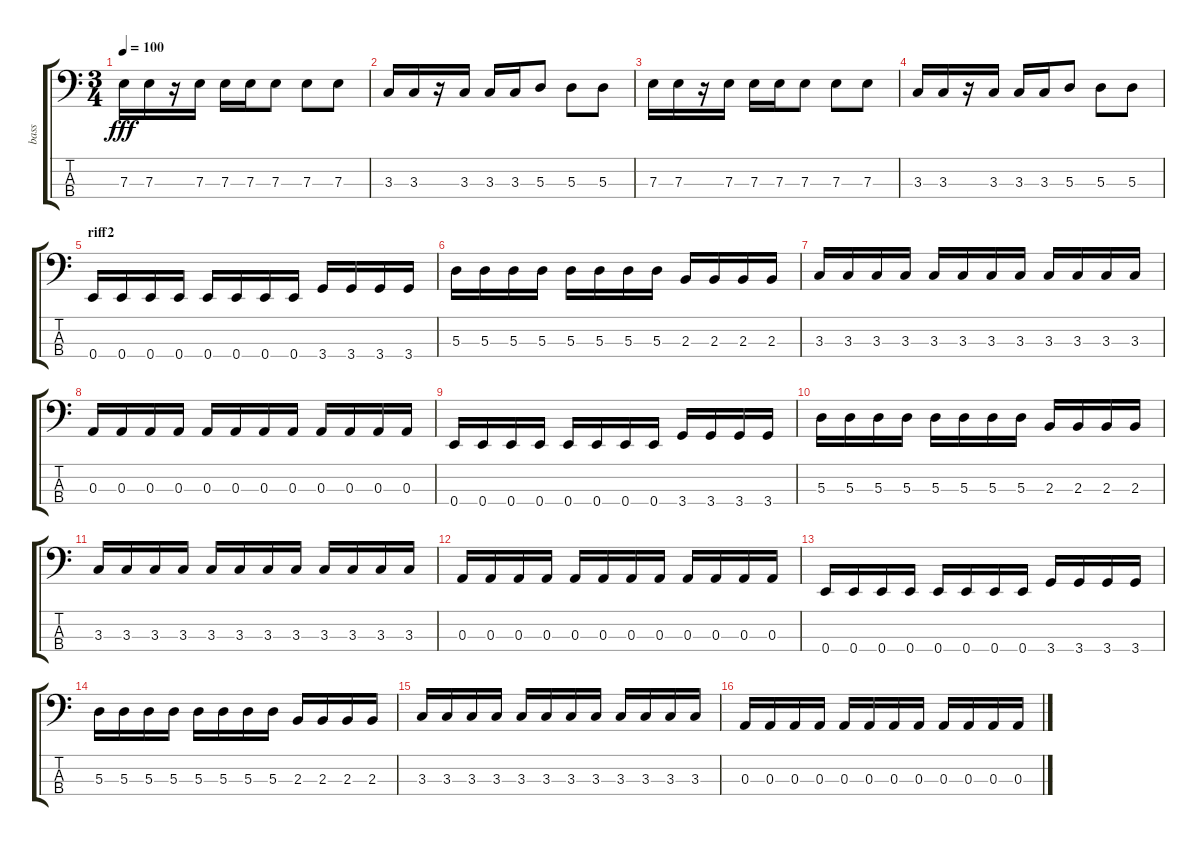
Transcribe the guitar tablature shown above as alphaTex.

\track ("bass" "bass") {instrument electricbassfinger}
\staff {score tabs}
\tuning (G2 D2 A1 E1) {hide}
\ts (3 4)
\tempo 100
\clef f4
\ks c
7.3.16{dy fff} 7.3.16 r.16 7.3.16 7.3.16 7.3.16 7.3.8 7.3.8 7.3.8 |
3.3.16 3.3.16 r.16 3.3.16 3.3.16 3.3.16 5.3.8 5.3.8 5.3.8 |
7.3.16 7.3.16 r.16 7.3.16 7.3.16 7.3.16 7.3.8 7.3.8 7.3.8 |
3.3.16 3.3.16 r.16 3.3.16 3.3.16 3.3.16 5.3.8 5.3.8 5.3.8 |
\section ("" "riff2")
0.4.16 0.4.16 0.4.16 0.4.16 0.4.16 0.4.16 0.4.16 0.4.16 3.4.16 3.4.16 3.4.16 3.4.16 |
5.3.16 5.3.16 5.3.16 5.3.16 5.3.16 5.3.16 5.3.16 5.3.16 2.3.16 2.3.16 2.3.16 2.3.16 |
3.3.16 3.3.16 3.3.16 3.3.16 3.3.16 3.3.16 3.3.16 3.3.16 3.3.16 3.3.16 3.3.16 3.3.16 |
0.3.16 0.3.16 0.3.16 0.3.16 0.3.16 0.3.16 0.3.16 0.3.16 0.3.16 0.3.16 0.3.16 0.3.16 |
0.4.16 0.4.16 0.4.16 0.4.16 0.4.16 0.4.16 0.4.16 0.4.16 3.4.16 3.4.16 3.4.16 3.4.16 |
5.3.16 5.3.16 5.3.16 5.3.16 5.3.16 5.3.16 5.3.16 5.3.16 2.3.16 2.3.16 2.3.16 2.3.16 |
3.3.16 3.3.16 3.3.16 3.3.16 3.3.16 3.3.16 3.3.16 3.3.16 3.3.16 3.3.16 3.3.16 3.3.16 |
0.3.16 0.3.16 0.3.16 0.3.16 0.3.16 0.3.16 0.3.16 0.3.16 0.3.16 0.3.16 0.3.16 0.3.16 |
0.4.16 0.4.16 0.4.16 0.4.16 0.4.16 0.4.16 0.4.16 0.4.16 3.4.16 3.4.16 3.4.16 3.4.16 |
5.3.16 5.3.16 5.3.16 5.3.16 5.3.16 5.3.16 5.3.16 5.3.16 2.3.16 2.3.16 2.3.16 2.3.16 |
3.3.16 3.3.16 3.3.16 3.3.16 3.3.16 3.3.16 3.3.16 3.3.16 3.3.16 3.3.16 3.3.16 3.3.16 |
0.3.16 0.3.16 0.3.16 0.3.16 0.3.16 0.3.16 0.3.16 0.3.16 0.3.16 0.3.16 0.3.16 0.3.16
